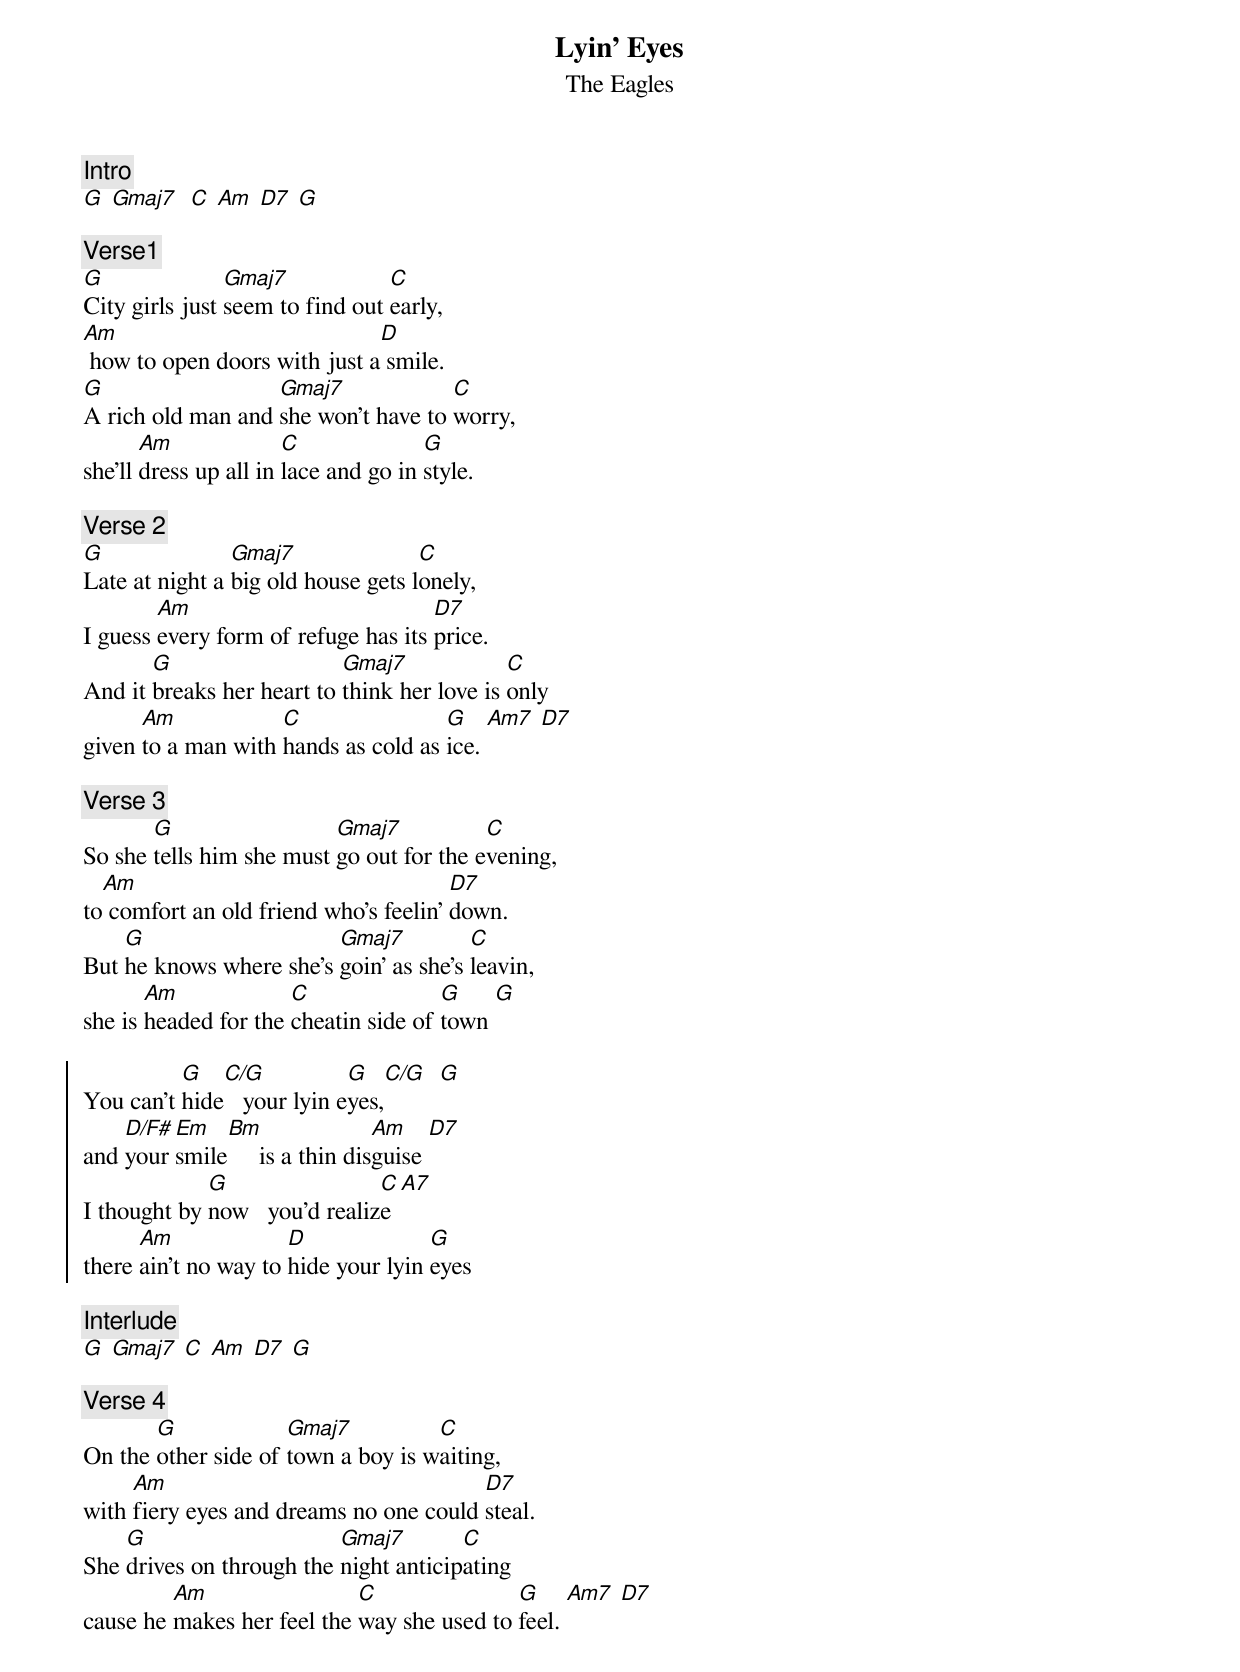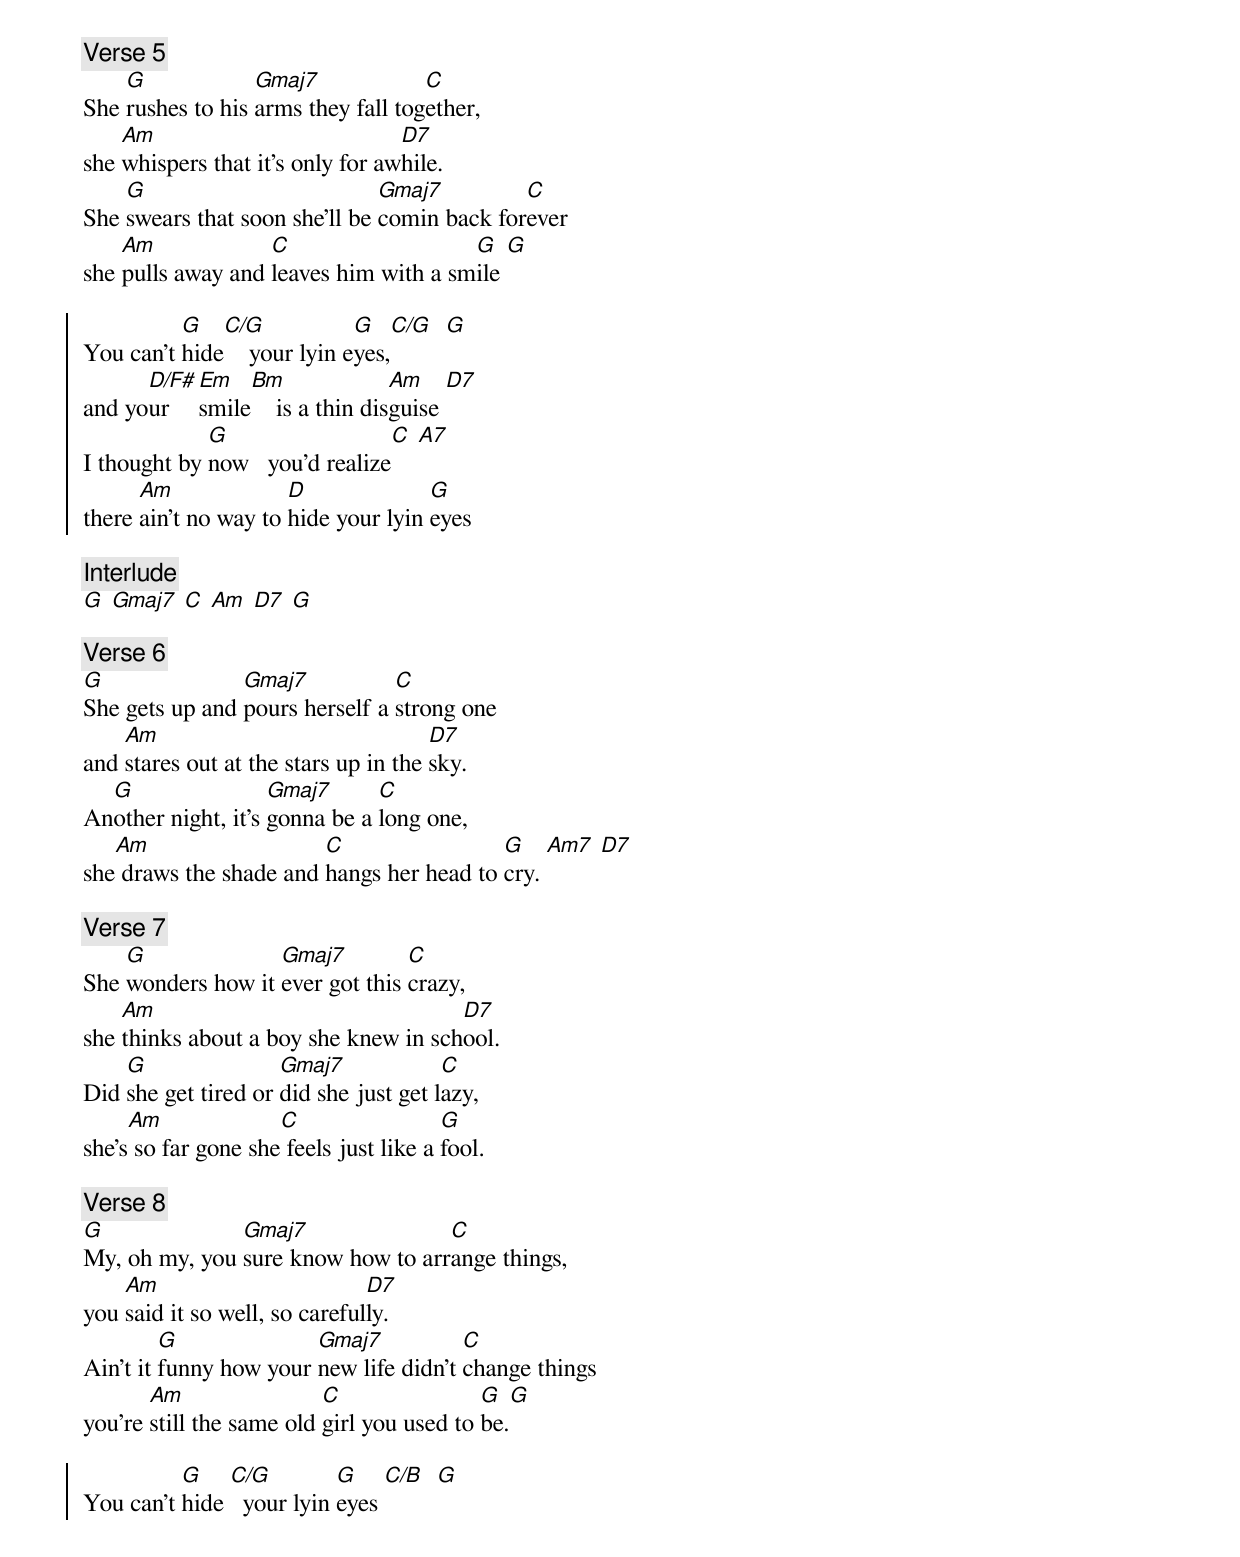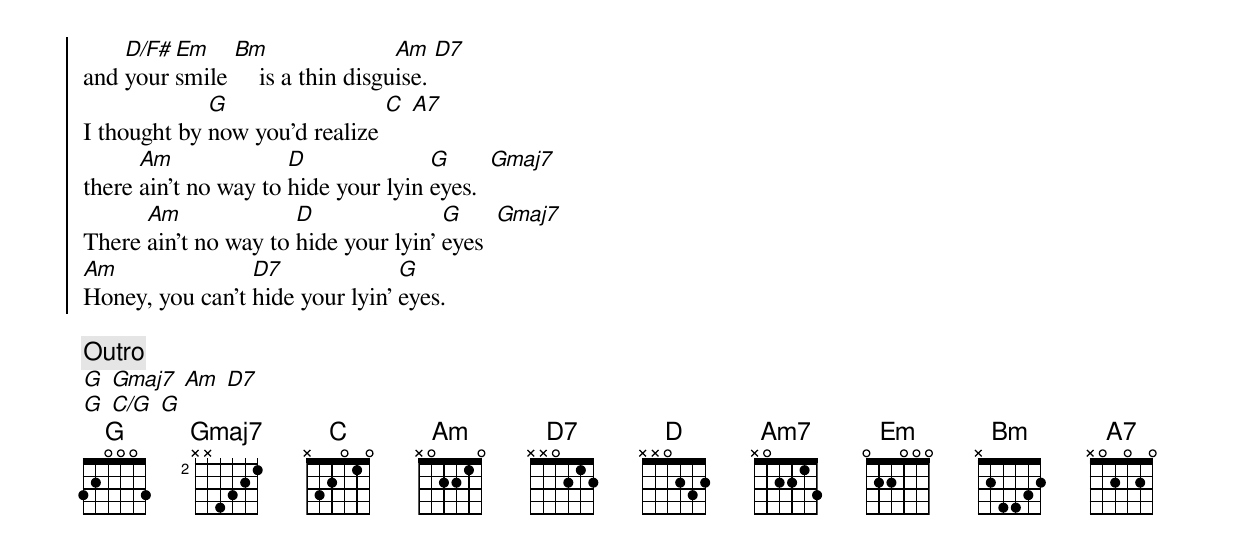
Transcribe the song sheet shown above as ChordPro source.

{title: Lyin' Eyes}
{subtitle: The Eagles}

{c:Intro}
[G] [Gmaj7]  [C] [Am] [D7] [G]

{c:Verse1}
[G]City girls just [Gmaj7]seem to find out [C]early,
[Am] how to open doors with just a[D] smile.
[G]A rich old man and [Gmaj7]she won't have to [C]worry,
she'll [Am]dress up all in [C]lace and go in [G]style.

{c:Verse 2}
[G]Late at night a [Gmaj7]big old house gets l[C]onely,
I guess [Am]every form of refuge has its [D7]price.
And it [G]breaks her heart to [Gmaj7]think her love is [C]only
given [Am]to a man with [C]hands as cold as [G]ice. [Am7] [D7]

{c:Verse 3}
So she [G]tells him she must [Gmaj7]go out for the e[C]vening,
to[Am] comfort an old friend who's feelin' [D7]down.
But [G]he knows where she's [Gmaj7]goin' as she's [C]leavin,
she is [Am]headed for the [C]cheatin side of [G]town [G]

{soc}
You can't [G]hide[C/G]   your lyin e[G]yes,[C/G]  [G]
and [D/F#]your [Em]smile[Bm]     is a thin dis[Am]guise [D7]
I thought by [G]now   you'd realiz[C]e [A7]
there [Am]ain't no way to [D]hide your lyin [G]eyes
{eoc}

{c:Interlude}
[G] [Gmaj7] [C] [Am] [D7] [G]

{c:Verse 4}
On the [G]other side of [Gmaj7]town a boy is w[C]aiting,
with [Am]fiery eyes and dreams no one could [D7]steal.
She [G]drives on through the [Gmaj7]night anticip[C]ating
cause he [Am]makes her feel the [C]way she used to [G]feel. [Am7] [D7]

{c:Verse 5}
She [G]rushes to his [Gmaj7]arms they fall tog[C]ether,
she [Am]whispers that it's only for aw[D7]hile.
She [G]swears that soon she'll be [Gmaj7]comin back for[C]ever
she [Am]pulls away and [C]leaves him with a sm[G]ile [G]

{soc}
You can't [G]hide[C/G]    your lyin e[G]yes,[C/G]  [G]
and yo[D/F#]ur [Em]smile[Bm]    is a thin dis[Am]guise [D7]
I thought by [G]now   you'd realize[C] [A7]
there [Am]ain't no way to [D]hide your lyin [G]eyes
{eoc}

{c:Interlude}
[G] [Gmaj7] [C] [Am] [D7] [G]

{c:Verse 6}
[G]She gets up and [Gmaj7]pours herself a [C]strong one
and [Am]stares out at the stars up in the [D7]sky.
An[G]other night, it's [Gmaj7]gonna be a [C]long one,
she[Am] draws the shade and [C]hangs her head to [G]cry. [Am7] [D7]

{c:Verse 7}
She [G]wonders how it [Gmaj7]ever got this [C]crazy,
she [Am]thinks about a boy she knew in sch[D7]ool.
Did [G]she get tired or [Gmaj7]did she just get l[C]azy,
she's[Am] so far gone she[C] feels just like a [G]fool.

{c:Verse 8}
[G]My, oh my, you [Gmaj7]sure know how to arr[C]ange things,
you [Am]said it so well, so careful[D7]ly.
Ain't it [G]funny how your [Gmaj7]new life didn't [C]change things
you're [Am]still the same old [C]girl you used to [G]be.[G]

{soc}
You can't [G]hide [C/G]  your lyin [G]eyes [C/B]  [G]
and [D/F#]your [Em]smile [Bm]    is a thin disgu[Am]ise. [D7]
I thought by [G]now you'd realize [C] [A7]
there [Am]ain't no way to [D]hide your lyin [G]eyes.  [Gmaj7]
There [Am]ain't no way to [D]hide your lyin' [G]eyes  [Gmaj7]
[Am]Honey, you can't [D7]hide your lyin' [G]eyes.
{eoc}

{c:Outro}
[G] [Gmaj7] [Am] [D7]
[G] [C/G] [G]
